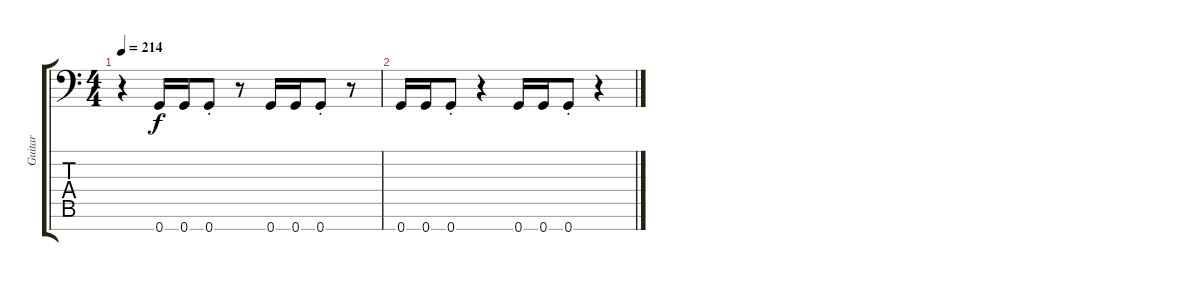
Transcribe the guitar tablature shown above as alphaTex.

\track ("Guitar" "Guitar") {instrument distortionguitar}
\staff {score tabs}
\tuning (D4 A3 F3 C3 G2 D2 G1) {hide}
\ts (4 4)
\tempo 214
\clef f4
\ks c
r.4{dy f} 0.7.16 0.7.16{beam merge} 0.7{st}.8 r.8 0.7.16 0.7.16{beam merge} 0.7{st}.8 r.8 |
0.7.16 0.7.16{beam merge} 0.7{st}.8 r.4 0.7.16 0.7.16{beam merge} 0.7{st}.8 r.4
